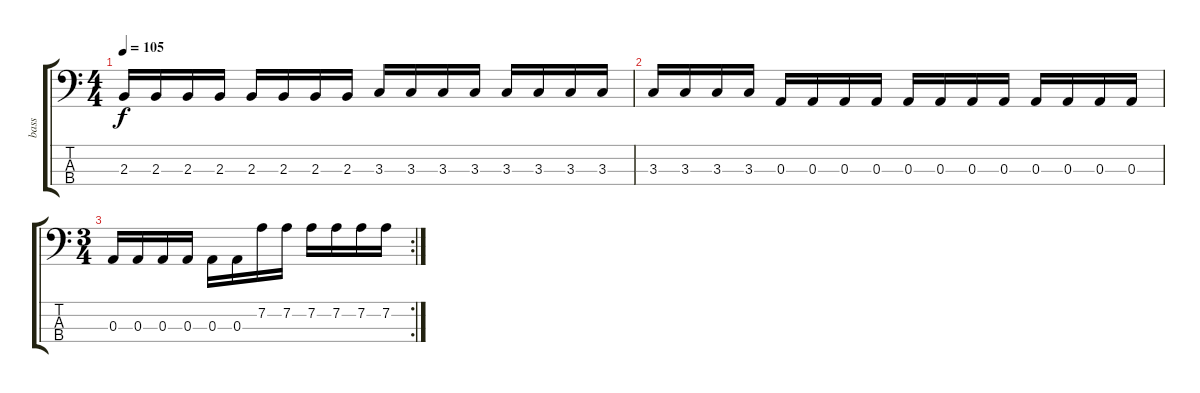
\track ("bass" "bass") {instrument electricbasspick}
\staff {score tabs}
\tuning (G2 D2 A1 E1) {hide}
\ts (4 4)
\tempo 105
\clef f4
\ks c
2.3.16{dy f} 2.3.16 2.3.16 2.3.16 2.3.16 2.3.16 2.3.16 2.3.16 3.3.16 3.3.16 3.3.16 3.3.16 3.3.16 3.3.16 3.3.16 3.3.16 |
3.3.16 3.3.16 3.3.16 3.3.16 0.3.16 0.3.16 0.3.16 0.3.16 0.3.16 0.3.16 0.3.16 0.3.16 0.3.16 0.3.16 0.3.16 0.3.16 |
\rc 2
\ts (3 4)
0.3.16 0.3.16 0.3.16 0.3.16 0.3.16 0.3.16 7.2.16 7.2.16 7.2.16 7.2.16 7.2.16 7.2.16
